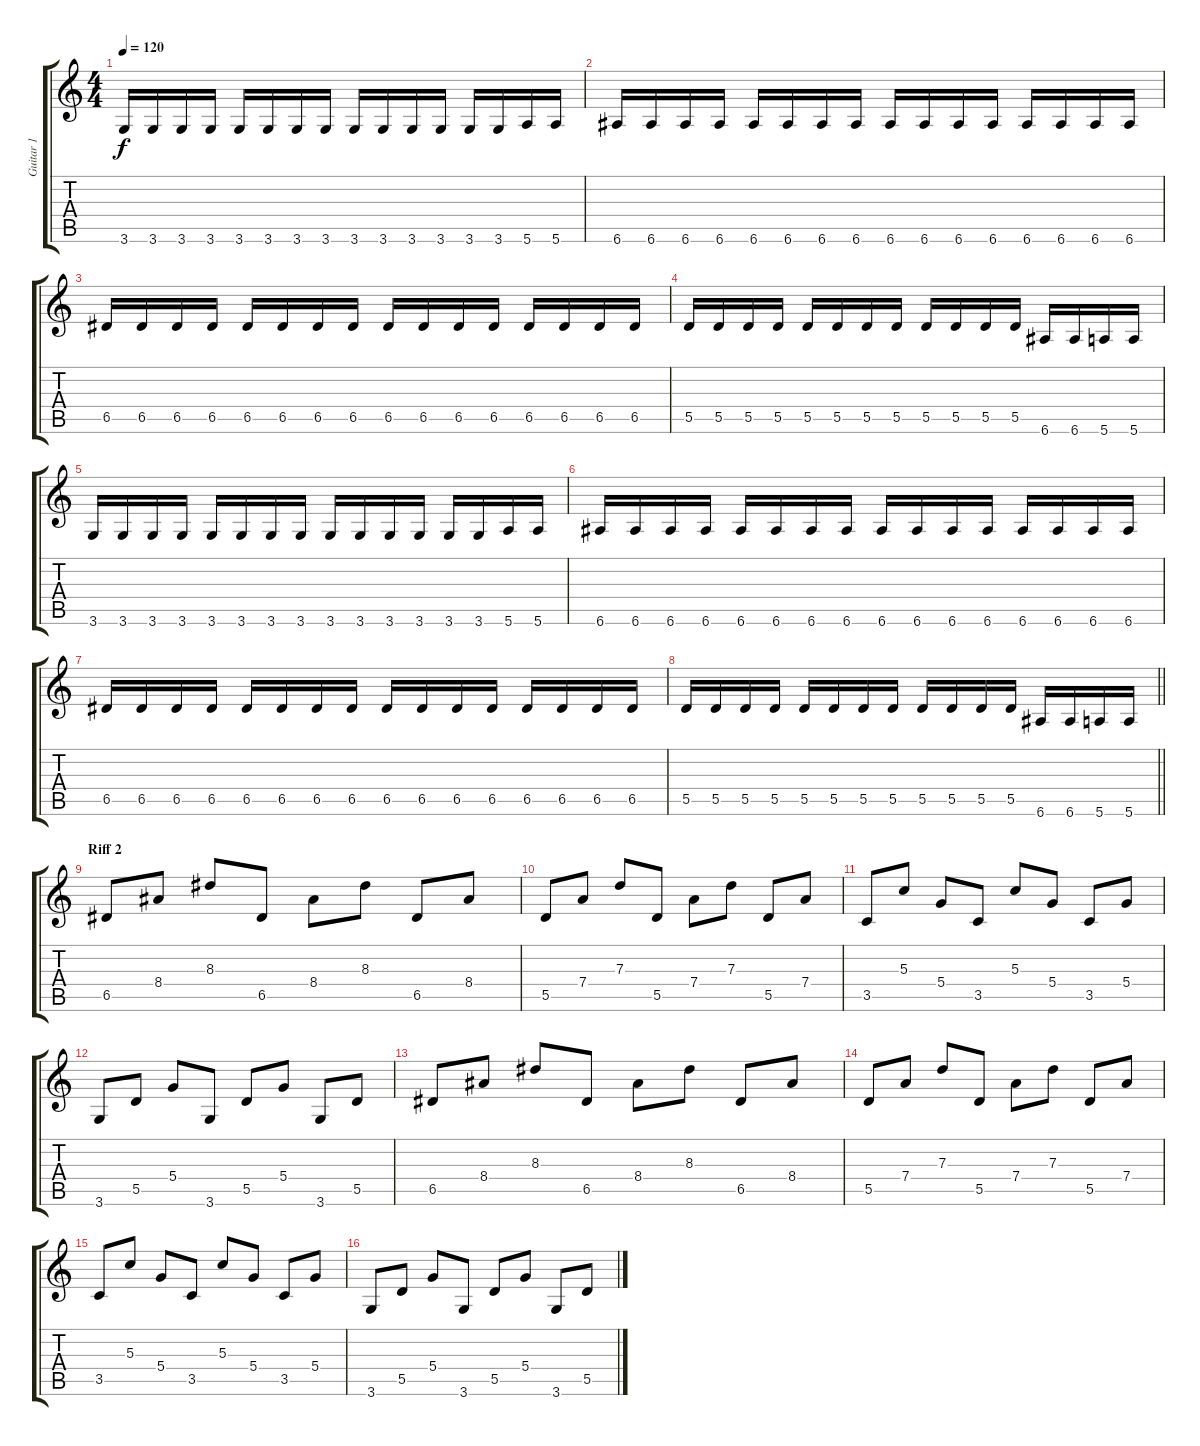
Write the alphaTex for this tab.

\track ("Guitar 1" "Guitar 1") {instrument acousticguitarsteel}
\staff {score tabs}
\tuning (E4 B3 G3 D3 A2 E2) {hide}
\ts (4 4)
\tempo 120
\clef g2
\ks c
3.6.16{dy f} 3.6.16 3.6.16 3.6.16 3.6.16 3.6.16 3.6.16 3.6.16 3.6.16 3.6.16 3.6.16 3.6.16 3.6.16 3.6.16 5.6.16 5.6.16 |
6.6.16 6.6.16 6.6.16 6.6.16 6.6.16 6.6.16 6.6.16 6.6.16 6.6.16 6.6.16 6.6.16 6.6.16 6.6.16 6.6.16 6.6.16 6.6.16 |
6.5.16 6.5.16 6.5.16 6.5.16 6.5.16 6.5.16 6.5.16 6.5.16 6.5.16 6.5.16 6.5.16 6.5.16 6.5.16 6.5.16 6.5.16 6.5.16 |
5.5.16 5.5.16 5.5.16 5.5.16 5.5.16 5.5.16 5.5.16 5.5.16 5.5.16 5.5.16 5.5.16 5.5.16 6.6.16 6.6.16 5.6.16 5.6.16 |
3.6.16 3.6.16 3.6.16 3.6.16 3.6.16 3.6.16 3.6.16 3.6.16 3.6.16 3.6.16 3.6.16 3.6.16 3.6.16 3.6.16 5.6.16 5.6.16 |
6.6.16 6.6.16 6.6.16 6.6.16 6.6.16 6.6.16 6.6.16 6.6.16 6.6.16 6.6.16 6.6.16 6.6.16 6.6.16 6.6.16 6.6.16 6.6.16 |
6.5.16 6.5.16 6.5.16 6.5.16 6.5.16 6.5.16 6.5.16 6.5.16 6.5.16 6.5.16 6.5.16 6.5.16 6.5.16 6.5.16 6.5.16 6.5.16 |
\barLineRight lightlight
5.5.16 5.5.16 5.5.16 5.5.16 5.5.16 5.5.16 5.5.16 5.5.16 5.5.16 5.5.16 5.5.16 5.5.16 6.6.16 6.6.16 5.6.16 5.6.16 |
\section ("" "Riff 2")
6.5.8 8.4.8 8.3.8 6.5.8 8.4.8 8.3.8 6.5.8 8.4.8 |
5.5.8 7.4.8 7.3.8 5.5.8 7.4.8 7.3.8 5.5.8 7.4.8 |
3.5.8 5.3.8 5.4.8 3.5.8 5.3.8 5.4.8 3.5.8 5.4.8 |
3.6.8 5.5.8 5.4.8 3.6.8 5.5.8 5.4.8 3.6.8 5.5.8 |
6.5.8 8.4.8 8.3.8 6.5.8 8.4.8 8.3.8 6.5.8 8.4.8 |
5.5.8 7.4.8 7.3.8 5.5.8 7.4.8 7.3.8 5.5.8 7.4.8 |
3.5.8 5.3.8 5.4.8 3.5.8 5.3.8 5.4.8 3.5.8 5.4.8 |
3.6.8 5.5.8 5.4.8 3.6.8 5.5.8 5.4.8 3.6.8 5.5.8
